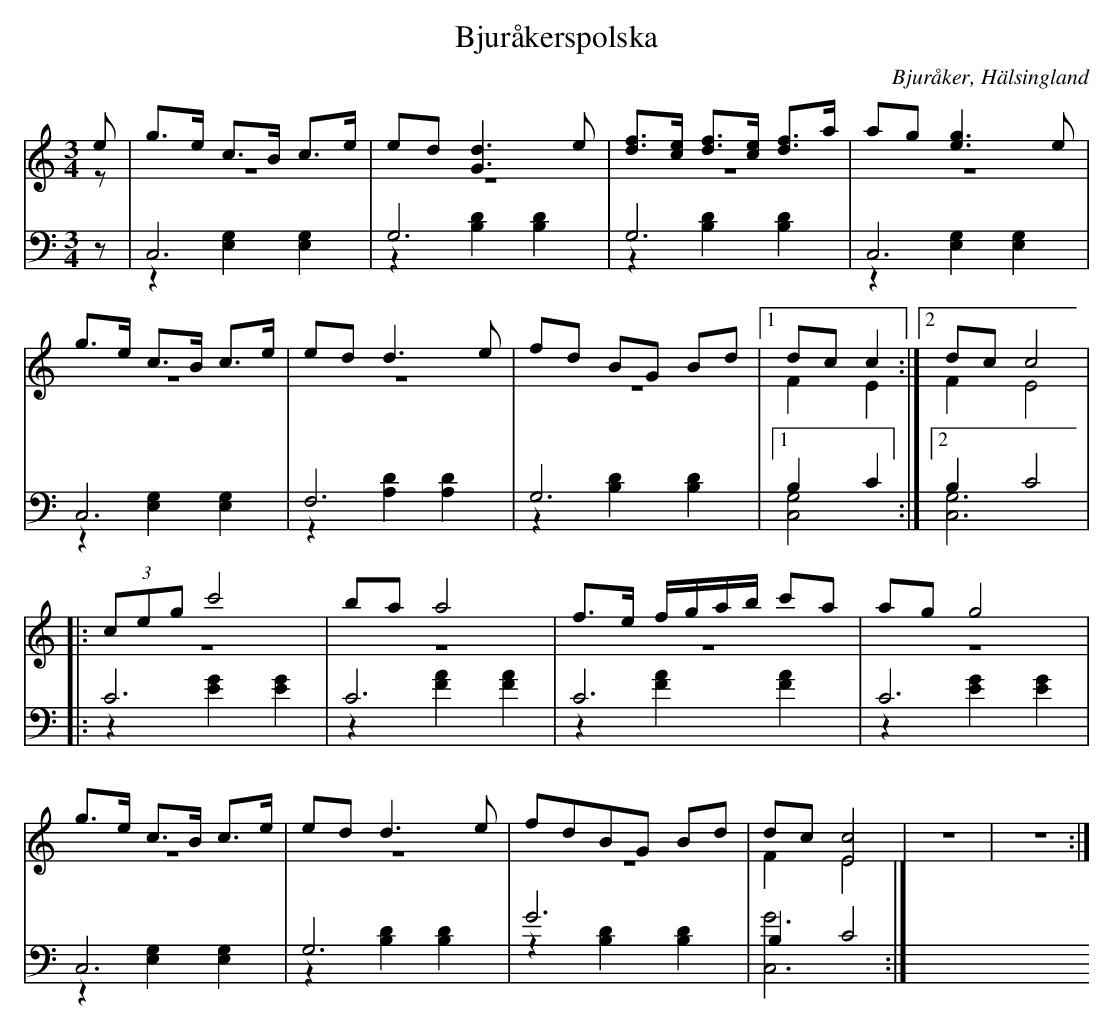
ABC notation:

X:1
T: Bjuråkerspolska
O: Bjuråker, Hälsingland
M: 3/4
L: 1/8
K: C
V:1
V:2 merge
V:3
V: 4 merge
V:1
e|g>e c>B c>e|ed [G3d3] e |[df]>[ce] [df]>[ce] [df]>a|ag [e3g3] e|
g>e c>B c>e|ed d3 e |fd BG Bd|1 dc c2:|2 dc c4|
|:(3ceg c'4|ba a4|f>e f/g/a/b/ c'a|ag g4|
g>e c>B c>e|ed d3 e|fdBG Bd|dc [E4c4]|z6|z6:|
V:2
z|z6|z6|z6|z6|
z6|z6|z6|1 F2 E2:|2 F2 E4|
|:z6|z6|z6|z6|
z6|z6|z6|F2 E4:|
V:3 clef=bass
z|C,6|G,6|G,6|C,6|
C,6|F,6|G,6|1 B,2 C2:|2 B,2 C4|
|:C6|C6|C6|C6|
C,6|G,6|g,6|B,2 C4:|
V:4  clef=bass
z|z2 [E,2G,2] [E,2G,2]|z2 [B,2D2] [B,2D2]|z2 [B,2D2] [B,2D2]|z2 [E,2G,2] [E,2G,2]|
z2 [E,2G,2] [E,2G,2]|z2 [A,2D2] [A,2D2] |z2 [B,2D2] [B,2D2]|1 [C,4G,4]:|2 [C,6G,6]|
|:z2 [E2G2] [E2G2]|z2 [F2A2] [F2A2]|z2 [F2A2] [F2A2]|z2 [E2G2] [E2G2]|
z2 [E,2G,2] [E,2G,2]|z2 [B,2D2] [B,2D2]|z2 [B,2D2] [B,2D2]|[C,6G6]:|
